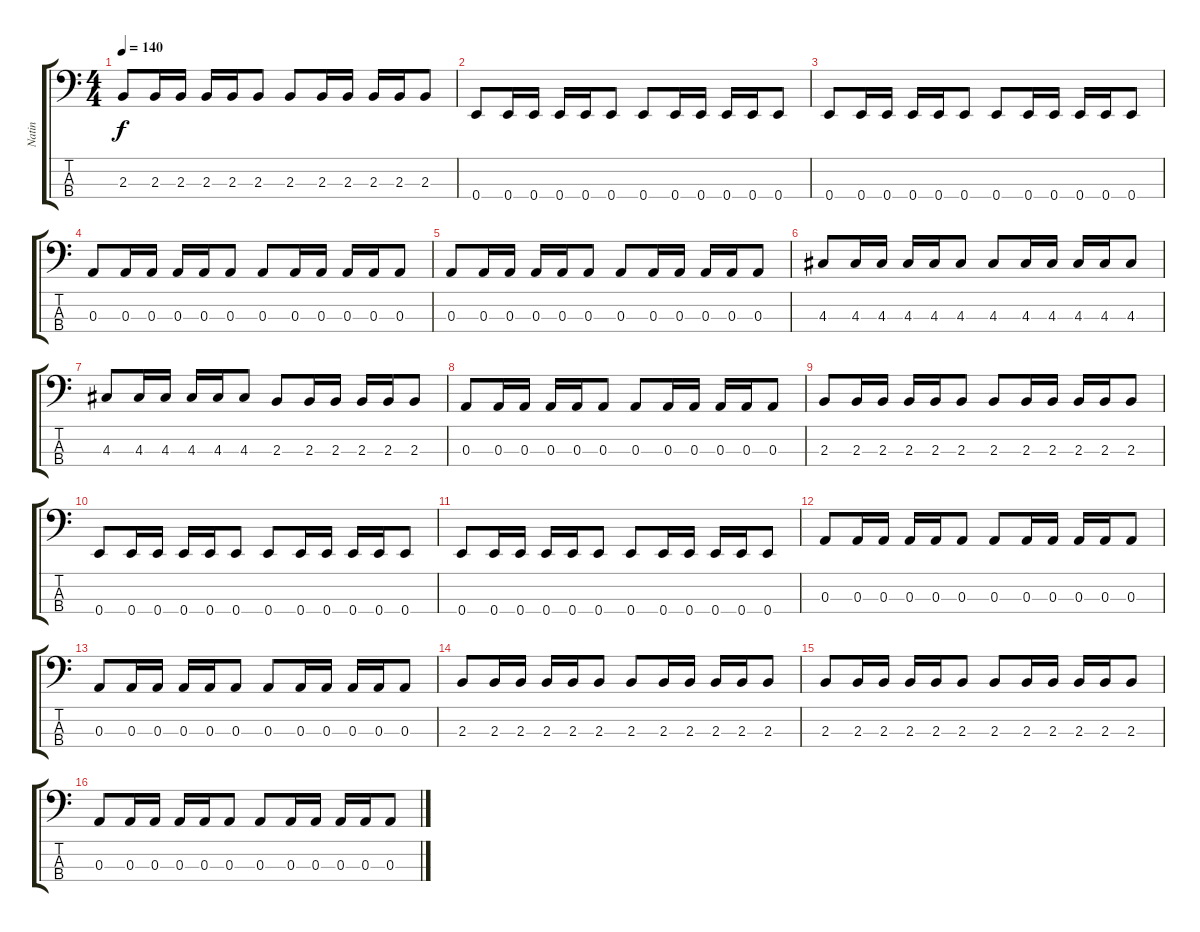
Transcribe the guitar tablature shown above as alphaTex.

\track ("Natin" "Natin") {instrument slapbass2}
\staff {score tabs}
\tuning (G2 D2 A1 E1) {hide}
\ts (4 4)
\tempo 140
\clef f4
\ks c
2.3.8{dy f} 2.3.16 2.3.16 2.3.16 2.3.16 2.3.8 2.3.8 2.3.16 2.3.16 2.3.16 2.3.16 2.3.8 |
0.4.8 0.4.16 0.4.16 0.4.16 0.4.16 0.4.8 0.4.8 0.4.16 0.4.16 0.4.16 0.4.16 0.4.8 |
0.4.8 0.4.16 0.4.16 0.4.16 0.4.16 0.4.8 0.4.8 0.4.16 0.4.16 0.4.16 0.4.16 0.4.8 |
0.3.8 0.3.16 0.3.16 0.3.16 0.3.16 0.3.8 0.3.8 0.3.16 0.3.16 0.3.16 0.3.16 0.3.8 |
0.3.8 0.3.16 0.3.16 0.3.16 0.3.16 0.3.8 0.3.8 0.3.16 0.3.16 0.3.16 0.3.16 0.3.8 |
4.3.8 4.3.16 4.3.16 4.3.16 4.3.16 4.3.8 4.3.8 4.3.16 4.3.16 4.3.16 4.3.16 4.3.8 |
4.3.8 4.3.16 4.3.16 4.3.16 4.3.16 4.3.8 2.3.8 2.3.16 2.3.16 2.3.16 2.3.16 2.3.8 |
0.3.8 0.3.16 0.3.16 0.3.16 0.3.16 0.3.8 0.3.8 0.3.16 0.3.16 0.3.16 0.3.16 0.3.8 |
2.3.8 2.3.16 2.3.16 2.3.16 2.3.16 2.3.8 2.3.8 2.3.16 2.3.16 2.3.16 2.3.16 2.3.8 |
0.4.8 0.4.16 0.4.16 0.4.16 0.4.16 0.4.8 0.4.8 0.4.16 0.4.16 0.4.16 0.4.16 0.4.8 |
0.4.8 0.4.16 0.4.16 0.4.16 0.4.16 0.4.8 0.4.8 0.4.16 0.4.16 0.4.16 0.4.16 0.4.8 |
0.3.8 0.3.16 0.3.16 0.3.16 0.3.16 0.3.8 0.3.8 0.3.16 0.3.16 0.3.16 0.3.16 0.3.8 |
0.3.8 0.3.16 0.3.16 0.3.16 0.3.16 0.3.8 0.3.8 0.3.16 0.3.16 0.3.16 0.3.16 0.3.8 |
2.3.8 2.3.16 2.3.16 2.3.16 2.3.16 2.3.8 2.3.8 2.3.16 2.3.16 2.3.16 2.3.16 2.3.8 |
2.3.8 2.3.16 2.3.16 2.3.16 2.3.16 2.3.8 2.3.8 2.3.16 2.3.16 2.3.16 2.3.16 2.3.8 |
0.3.8 0.3.16 0.3.16 0.3.16 0.3.16 0.3.8 0.3.8 0.3.16 0.3.16 0.3.16 0.3.16 0.3.8
